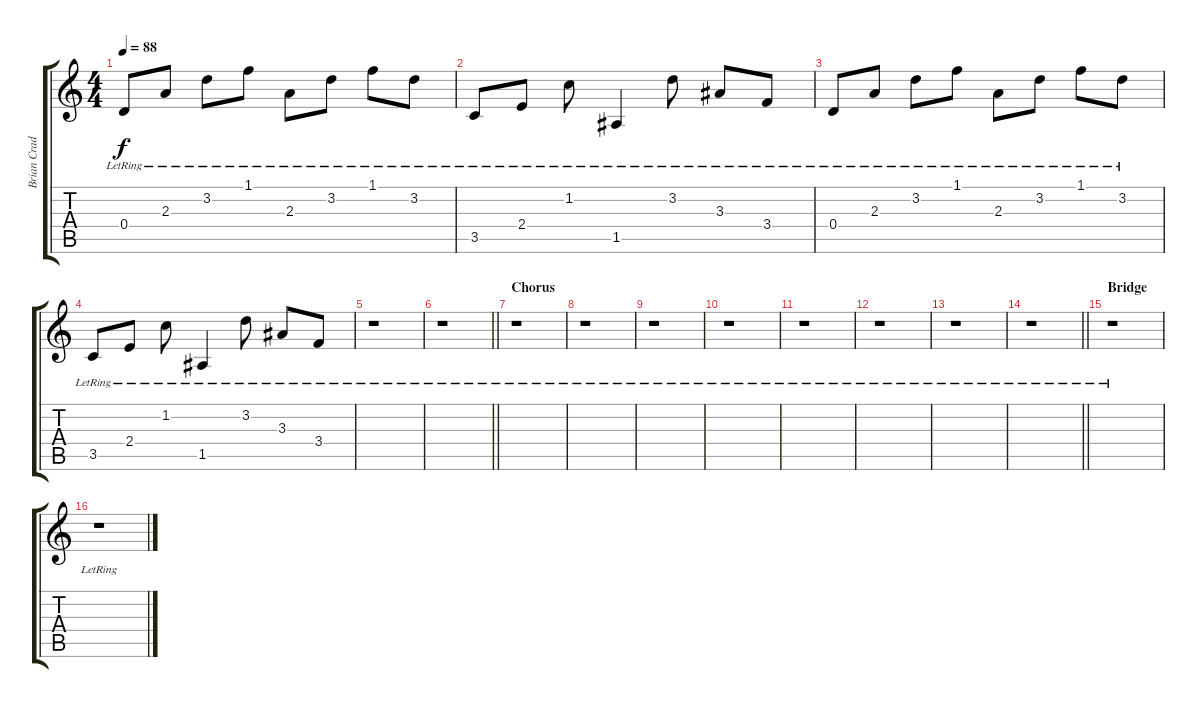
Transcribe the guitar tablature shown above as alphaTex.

\track ("Brian Craddock (Rhythm Guitar)" "Brian Crad") {instrument acousticguitarsteel}
\staff {score tabs}
\tuning (E4 B3 G3 D3 A2 D2) {hide}
\ts (4 4)
\tempo 88
\clef g2
\ks c
0.4{lr}.8{dy f} 2.3{lr}.8 3.2{lr}.8 1.1{lr}.8 2.3{lr}.8 3.2{lr}.8 1.1{lr}.8 3.2{lr}.8 |
3.5{lr}.8 2.4{lr}.8 1.2{lr}.8 1.5{lr}.4 3.2{lr}.8 3.3{lr}.8 3.4{lr}.8 |
0.4{lr}.8 2.3{lr}.8 3.2{lr}.8 1.1{lr}.8 2.3{lr}.8 3.2{lr}.8 1.1{lr}.8 3.2{lr}.8 |
3.5{lr}.8 2.4{lr}.8 1.2{lr}.8 1.5{lr}.4 3.2{lr}.8 3.3{lr}.8 3.4{lr}.8 |
r.1 |
\barLineRight lightlight
r.1 |
\section ("" "Chorus")
r.1 |
r.1 |
r.1 |
r.1 |
r.1 |
r.1 |
r.1 |
\barLineRight lightlight
r.1 |
\section ("" "Bridge")
r.1 |
r.1
